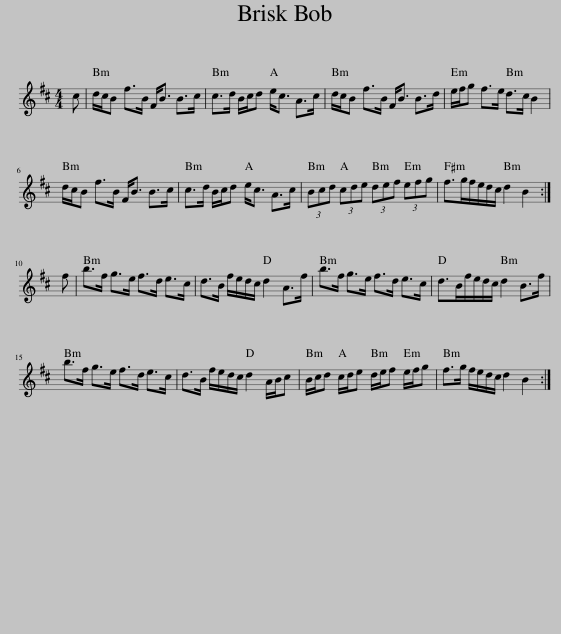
X:1
L:1/8
M:4/4
I:linebreak $
K:Bmin
V:1 treble
V:1
 c | d/c/B f>B F<B B>c | c>d B/c/d e<c A>c | d/c/B f>B F<B B>d | e/f/g f>e d>c B2 |$ %5
 d/c/B f>B F<B B>c | c>d B/c/d e<c A>c | (3Bcd (3cde (3def (3efg | f>gf/e/d/c/ d2 B2 :|$ f | %10
 b>f g>e f>d e>c | d>B f/e/d/c/ d2 A>f | b>f g>e f>d e>c | d>Bf/e/d/c/ d2 B>f |$ b>f g>e f>d e>c | %15
 d>B f/e/d/c/ d2 A/B/c | B/c/d c/d/e d/e/f e/f/g | f>g f/e/d/c/ d2 B2 :| %18
